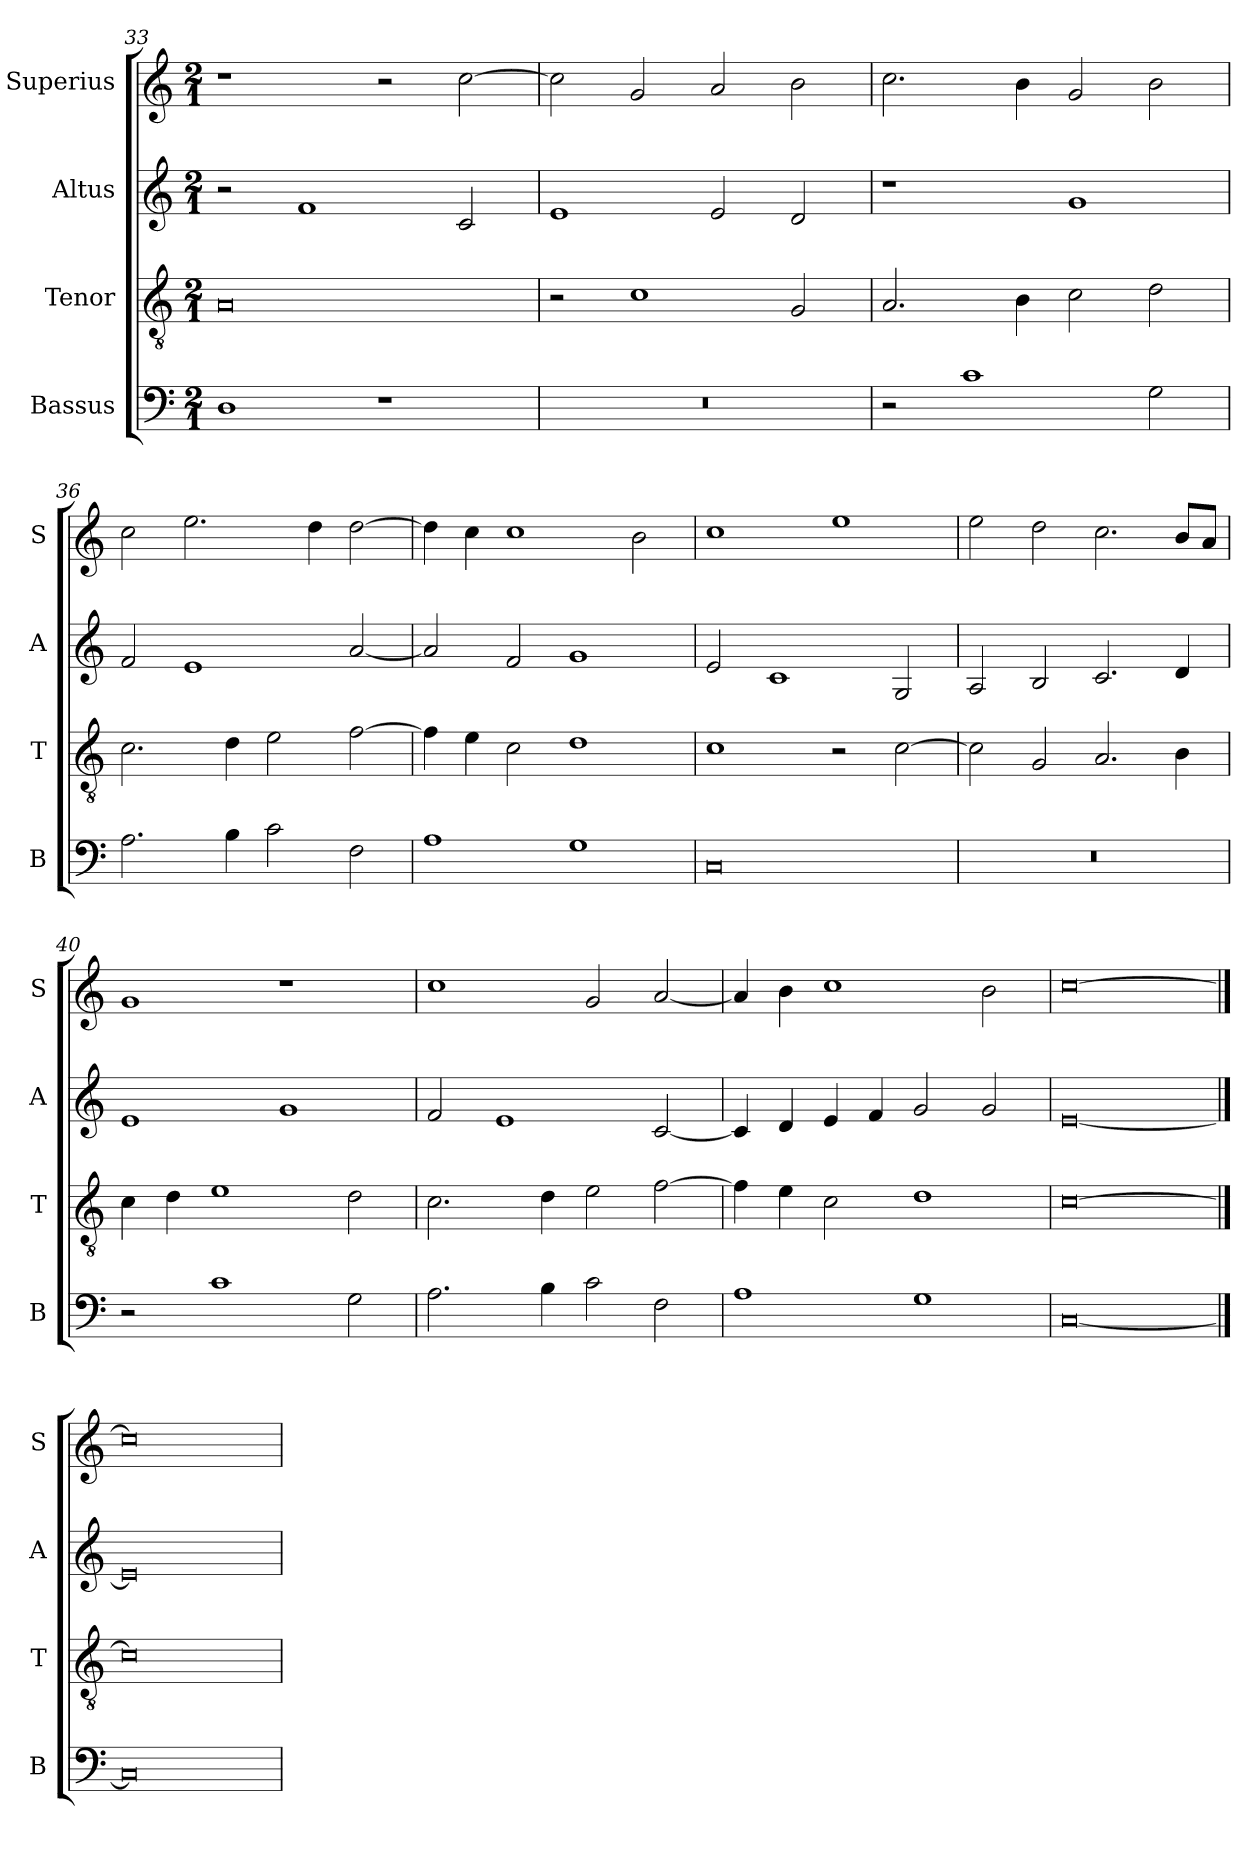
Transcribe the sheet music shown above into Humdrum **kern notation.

**kern	**kern	**kern	**kern
*part4	*part3	*part2	*part1
*staff4	*staff3	*staff2	*staff1
*I"Bassus	*I"Tenor	*I"Altus	*I"Superius
*I'B	*I'T	*I'A	*I'S
*clefF4	*clefGv2	*clefG2	*clefG2
*k[]	*k[]	*k[]	*k[]
*C:	*C:	*C:	*C:
*M2/1	*M2/1	*M2/1	*M2/1
=33	=33	=33	=33
1D	0A	2r	1r
.	.	1f	.
1r	.	.	2r
.	.	2c	[2cc
=34	=34	=34	=34
0r	2r	1e	2cc]
.	1c	.	2g
.	.	2e	2a
.	2G	2d	2b
=35	=35	=35	=35
2r	2.A	1r	2.cc
1c	.	.	.
.	4B	.	4b
.	2c	1g	2g
2G	2d	.	2b
=36	=36	=36	=36
2.A	2.c	2f	2cc
.	.	1e	2.ee
4B	4d	.	.
2c	2e	.	.
.	.	.	4dd
2F	[2f	[2a	[2dd
=37	=37	=37	=37
1A	4f]	2a]	4dd]
.	4e	.	4cc
.	2c	2f	1cc
1G	1d	1g	.
.	.	.	2b
=38	=38	=38	=38
0C	1c	2e	1cc
.	.	1c	.
.	2r	.	1ee
.	[2c	2G	.
=39	=39	=39	=39
0r	2c]	2A	2ee
.	2G	2B	2dd
.	2.A	2.c	2.cc
.	4B	4d	8bL
.	.	.	8aJ
=40	=40	=40	=40
2r	4c	1e	1g
.	4d	.	.
1c	1e	.	.
.	.	1g	1r
2G	2d	.	.
=41	=41	=41	=41
2.A	2.c	2f	1cc
.	.	1e	.
4B	4d	.	.
2c	2e	.	2g
2F	[2f	[2c	[2a
=42	=42	=42	=42
1A	4f]	4c]	4a]
.	4e	4d	4b
.	2c	4e	1cc
.	.	4f	.
1G	1d	2g	.
.	.	2g	2b
=43	=43	=43	=43
[0C	[0c	[0e	[0cc
==44	==44	==44	==44
0C]	0c]	0e]	0cc]
=	=	=	=
*-	*-	*-	*-
